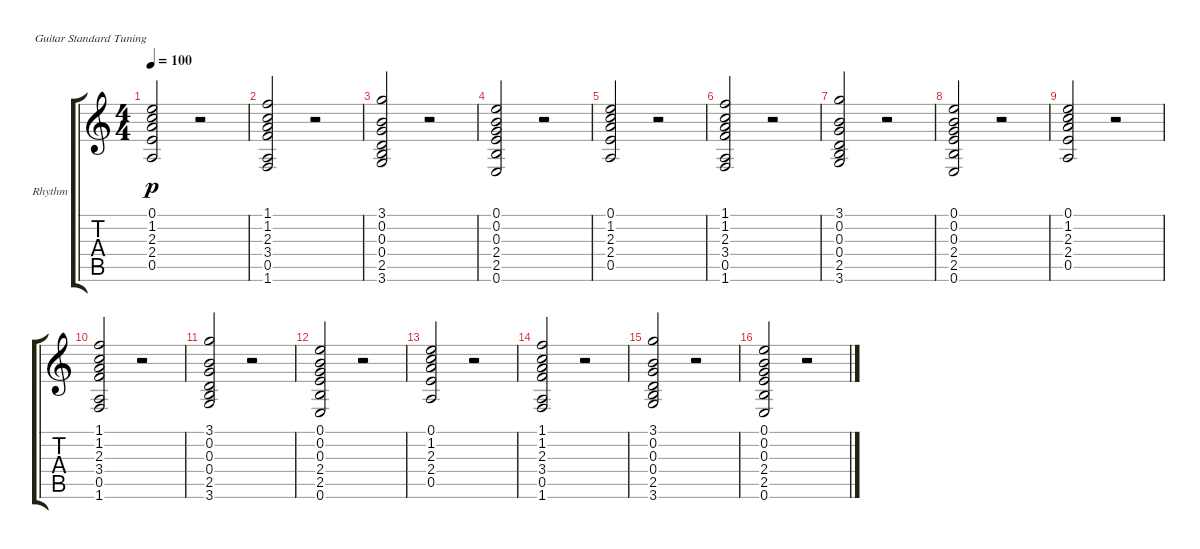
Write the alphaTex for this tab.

\defaultSystemsLayout 4
\bracketExtendMode groupsimilarinstruments
\firstSystemTrackNameOrientation horizontal
\otherSystemsTrackNameOrientation horizontal
\track ("Rhythm" "Rhythm") {instrument distortionguitar}
\staff {score tabs}
\tuning (E4 B3 G3 D3 A2 E2)
\ts (4 4)
\tempo 100
\clef g2
\scale
0.333333
\ks c
(0.1 1.2 2.3 2.4 0.5).2{dy p} r.2 |
\scale
0.333333 (1.1 1.2 2.3 3.4 0.5 1.6).2 r.2 |
\scale
0.333333 (3.1 0.2 0.3 0.4 2.5 3.6).2 r.2 |
\scale
0.333333 (0.1 0.2 0.3 2.4 2.5 0.6).2 r.2 |
\scale
0.333333 (0.1 1.2 2.3 2.4 0.5).2 r.2 |
\scale
0.333333 (1.1 1.2 2.3 3.4 0.5 1.6).2 r.2 |
\scale
0.333333 (3.1 0.2 0.3 0.4 2.5 3.6).2 r.2 |
\scale
0.333333 (0.1 0.2 0.3 2.4 2.5 0.6).2 r.2 |
\scale
0.333333 (0.1 1.2 2.3 2.4 0.5).2 r.2 |
\scale
0.333333 (1.1 1.2 2.3 3.4 0.5 1.6).2 r.2 |
\scale
0.333333 (3.1 0.2 0.3 0.4 2.5 3.6).2 r.2 |
\scale
0.333333 (0.1 0.2 0.3 2.4 2.5 0.6).2 r.2 |
\scale
0.333333 (0.1 1.2 2.3 2.4 0.5).2 r.2 |
\scale
0.333333 (1.1 1.2 2.3 3.4 0.5 1.6).2 r.2 |
\scale
0.333333 (3.1 0.2 0.3 0.4 2.5 3.6).2 r.2 |
\scale
0.333333 (0.1 0.2 0.3 2.4 2.5 0.6).2 r.2
